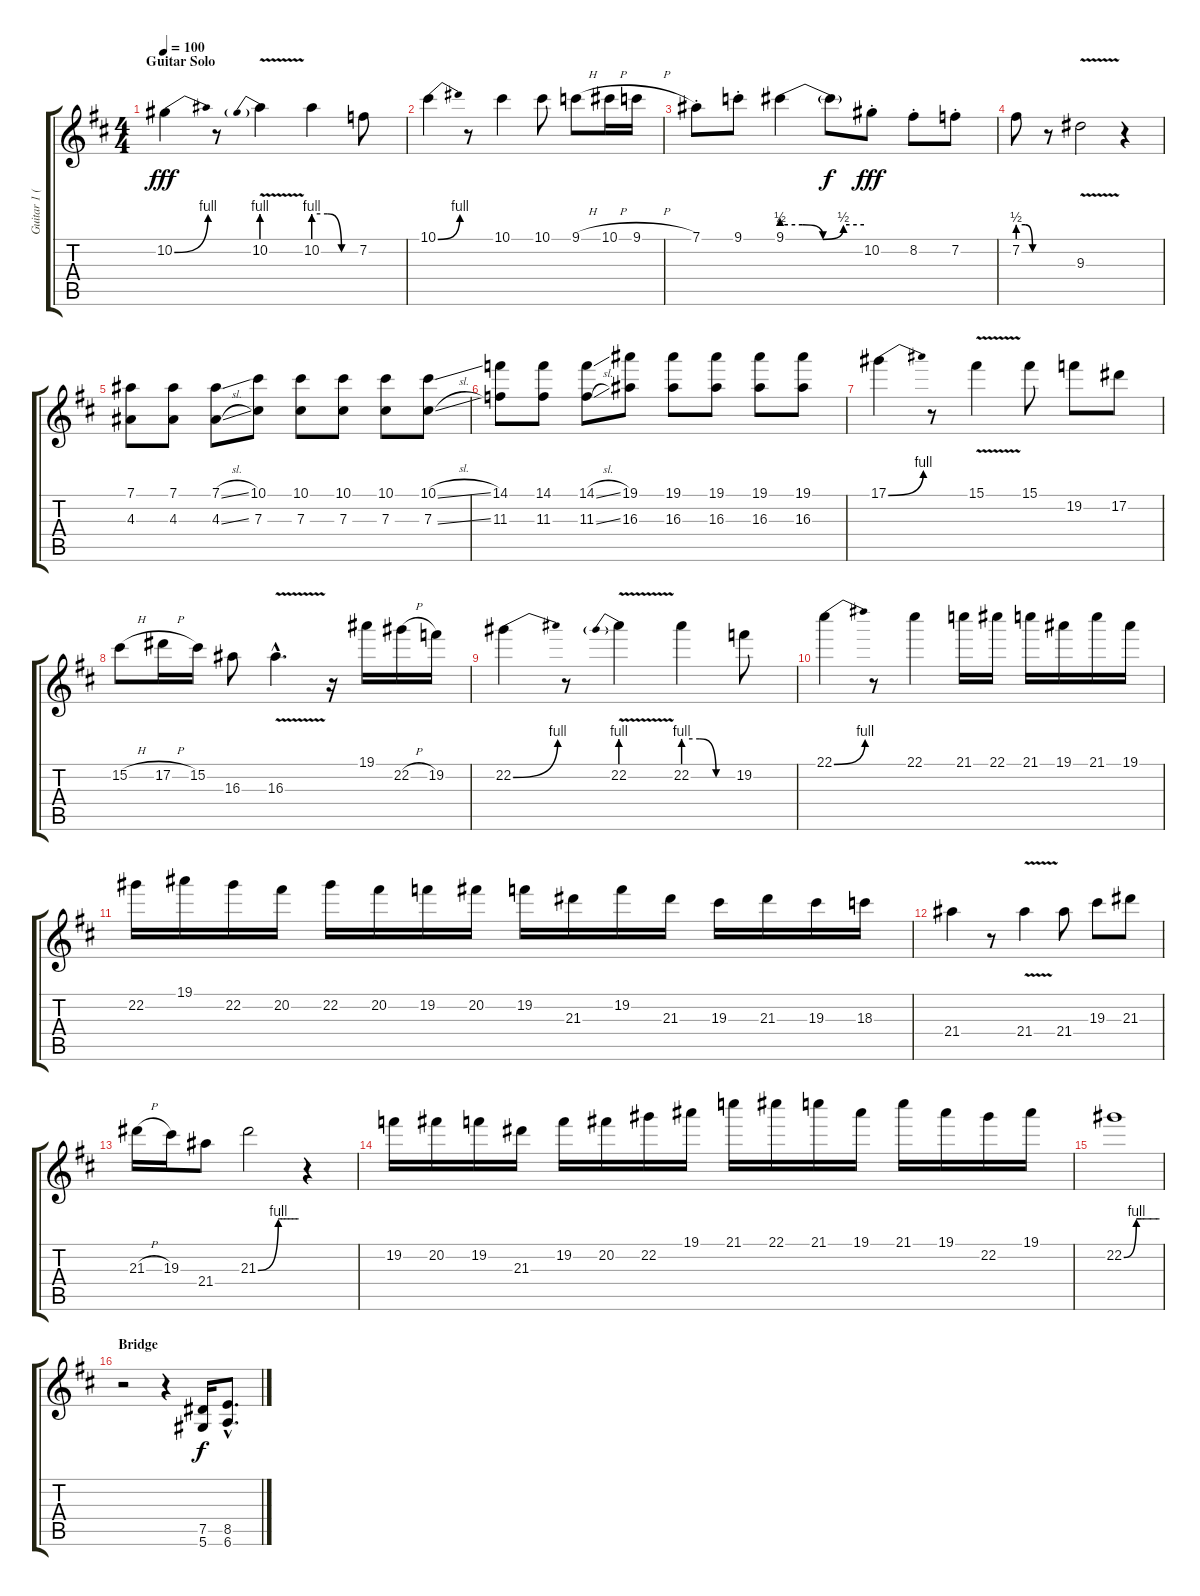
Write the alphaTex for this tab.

\track ("Guitar 1 (Lead)" "Guitar 1 (") {instrument distortionguitar}
\staff {score tabs}
\tuning (Eb4 Bb3 Gb3 Db3 Ab2 Eb2) {hide}
\ts (4 4)
\section ("" "Guitar Solo")
\tempo 100
\clef g2
\ks bminor
10.2{be (bend 0 0 60 4)}.4{dy fff volume 16} r.8 10.2{be (prebend 0 4 60 4) v}.4 10.2{be (custom 0 4 20 4 40 0 60 0)}.4 7.2.8 |
10.1{be (bend 0 0 60 4)}.4 r.8 10.1.4 10.1.8 9.1{h}.8 10.1{h}.16 9.1{h}.16 |
7.1{st}.8 9.1{st}.8 9.1{be (custom 0 2 15 2 30 0 45 2 60 2)}.4 9.1{t}.8{dy f} 10.2{st}.8{dy fff} 8.2{st}.8 7.2{st}.8 |
7.2{be (custom 0 2 20 2 40 0 60 0)}.8 r.8 9.3{v}.2 r.4 |
(7.1 4.3).8 (7.1 4.3).8 (7.1{sl} 4.3{sl}).8 (10.1 7.3).8 (10.1 7.3).8 (10.1 7.3).8 (10.1 7.3).8 (10.1{sl} 7.3{sl}).8 |
(14.1 11.3).8 (14.1 11.3).8 (14.1{sl} 11.3{sl}).8 (19.1 16.3).8 (19.1 16.3).8 (19.1 16.3).8 (19.1 16.3).8 (19.1 16.3).8 |
17.1{be (bend 0 0 60 4)}.4 r.8 15.1{v}.4 15.1.8 19.2.8 17.2.8 |
15.2{h}.8 17.2{h}.16 15.2.16 16.3.8 16.3{v hac}.4{d} r.16 19.1.16 22.2{h}.16 19.2.16 |
22.2{be (bend 0 0 60 4)}.4 r.8 22.2{be (prebend 0 4 60 4) v}.4 22.2{be (custom 0 4 20 4 40 0 60 0)}.4 19.2.8 |
22.1{be (bend 0 0 60 4)}.4 r.8 22.1.4 21.1.16 22.1.16 21.1.16 19.1.16 21.1.16 19.1.16 |
22.2.16 19.1.16 22.2.16 20.2.16 22.2.16 20.2.16 19.2.16 20.2.16 19.2.16 21.3.16 19.2.16 21.3.16 19.3.16 21.3.16 19.3.16 18.3.16 |
21.4.4 r.8 21.4{v}.4 21.4.8 19.3.8 21.3.8 |
21.3{h}.16 19.3.16 21.4.8 21.3{be (custom 0 0 30 4 32 4 34 4 36 4 38 4 40 4 42 4 44 4 46 4 48 4 50 4 52 4 54 4 56 4 58 4 60 4)}.2 r.4 |
19.2.16 20.2.16 19.2.16 21.3.16 19.2.16 20.2.16 22.2.16 19.1.16 21.1.16 22.1.16 21.1.16 19.1.16 21.1.16 19.1.16 22.2.16 19.1.16 |
22.2{be (custom 0 0 21 4 30 4 32 4 34 4 36 4 38 4 40 4 42 4 44 4 46 4 48 4 50 4 52 4 54 4 56 4 58 4 60 4)}.1 |
\section ("" "Bridge")
r.2 r.4 (7.5 5.6).16{dy f} (8.5{hac} 6.6{hac}).8{d}
